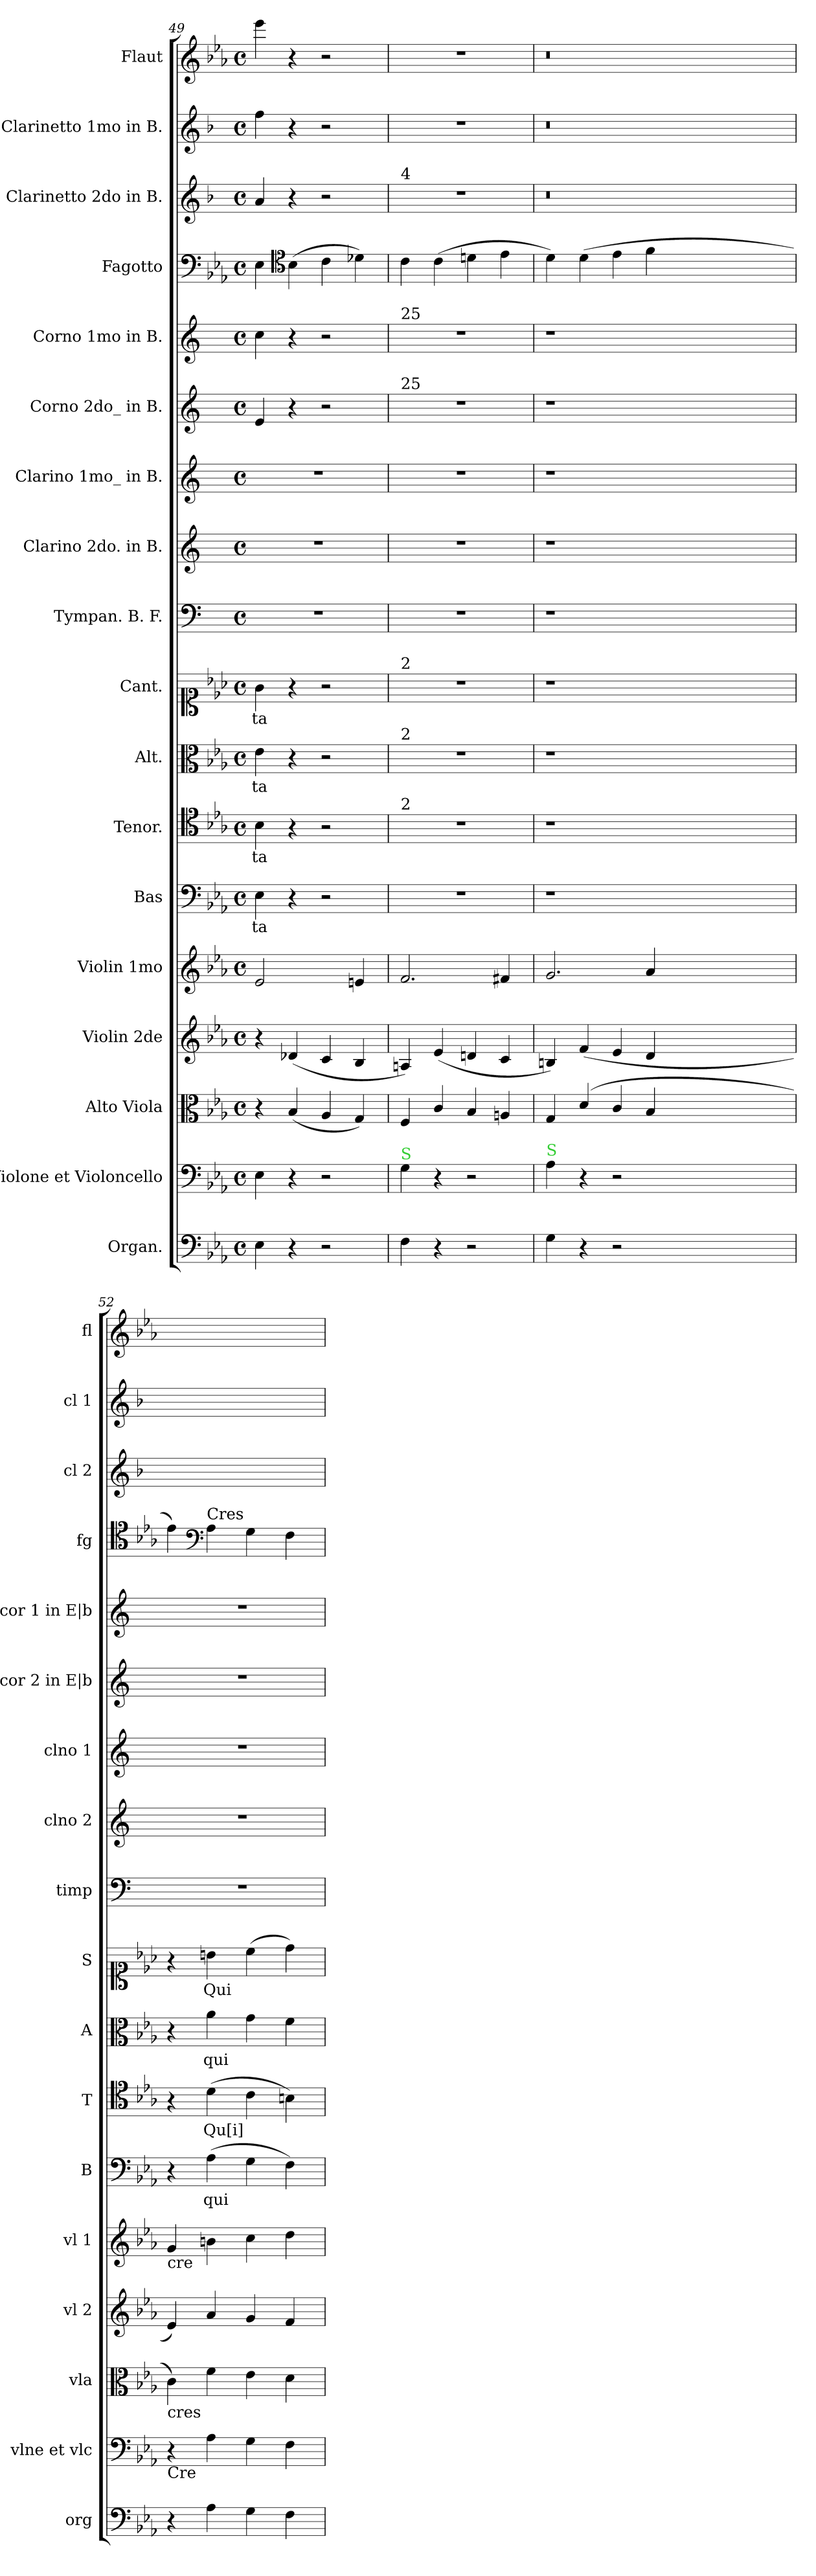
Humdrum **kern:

**kern	**kern	**kern	**kern	**kern	**kern	**text	**kern	**text	**kern	**text	**kern	**text	**kern	**kern	**kern	**kern	**kern	**kern	**kern	**kern	**kern
*part18	*part17	*part16	*part15	*part14	*part13	*part13	*part12	*part12	*part11	*part11	*part10	*part10	*part9	*part8	*part7	*part6	*part5	*part4	*part3	*part2	*part1
*staff18	*staff17	*staff16	*staff15	*staff14	*staff13	*staff13	*staff12	*staff12	*staff11	*staff11	*staff10	*staff10	*staff9	*staff8	*staff7	*staff6	*staff5	*staff4	*staff3	*staff2	*staff1
*I"Organ.	*I"Violone et Violoncello	*I"Alto Viola	*I"Violin 2de	*I"Violin 1mo	*I"Bas	*	*I"Tenor.	*	*I"Alt.	*	*I"Cant.	*	*I"Tympan. B. F.	*I"Clarino 2do. in B.	*I"Clarino 1mo_ in B.	*I"Corno 2do_ in B.	*I"Corno 1mo in B.	*I"Fagotto	*I"Clarinetto 2do in B.	*I"Clarinetto 1mo in B.	*I"Flaut
*I'org	*I'vlne et vlc	*I'vla	*I'vl 2	*I'vl 1	*I'B	*	*I'T	*	*I'A	*	*I'S	*	*I'timp	*I'clno 2	*I'clno 1	*I'cor 2 in E|b	*I'cor 1 in E|b	*I'fg	*I'cl 2	*I'cl 1	*I'fl
*clefF4	*clefF4	*clefC3	*clefG2	*clefG2	*clefF4	*	*clefC4	*	*clefC3	*	*clefC1	*	*clefF4	*clefG2	*clefG2	*clefG2	*clefG2	*clefF4	*clefG2	*clefG2	*clefG2
*	*	*	*	*	*	*	*	*	*	*	*	*	*	*ITrd-2c-3	*ITrd-2c-3	*ITrd5c9	*ITrd5c9	*	*ITrd1c2	*ITrd1c2	*
*k[b-e-a-]	*k[b-e-a-]	*k[b-e-a-]	*k[b-e-a-]	*k[b-e-a-]	*k[b-e-a-]	*	*k[b-e-a-]	*	*k[b-e-a-]	*	*k[b-e-a-]	*	*	*k[b-e-a-]	*k[b-e-a-]	*k[b-e-a-]	*k[b-e-a-]	*k[b-e-a-]	*k[b-e-a-]	*k[b-e-a-]	*k[b-e-a-]
*E-:	*E-:	*E-:	*E-:	*E-:	*E-:	*	*E-:	*	*E-:	*	*E-:	*	*	*E-:	*E-:	*E-:	*E-:	*E-:	*E-:	*E-:	*E-:
*M4/4	*M4/4	*M4/4	*M4/4	*M4/4	*M4/4	*	*M4/4	*	*M4/4	*	*M4/4	*	*M4/4	*M4/4	*M4/4	*M4/4	*M4/4	*M4/4	*M4/4	*M4/4	*M4/4
*met(c)	*met(c)	*met(c)	*met(c)	*met(c)	*met(c)	*	*met(c)	*	*met(c)	*	*met(c)	*	*met(c)	*met(c)	*met(c)	*met(c)	*met(c)	*met(c)	*met(c)	*met(c)	*met(c)
=49	=49	=49	=49	=49	=49	=49	=49	=49	=49	=49	=49	=49	=49	=49	=49	=49	=49	=49	=49	=49	=49
!	!	!	!	!LO:N:vis=2	!	!	!	!	!	!	!	!	!	!	!	!	!	!	!	!	!
4E-\	4E-\	4r	4r	2.e-/	4E-\	-ta	4B-\	-ta	4e-\	-ta	4g\	-ta	1r	1r	1r	4G/	4e-\	4E-\	4g/	4ee-\	4eee-\
*	*	*	*	*	*	*	*	*	*	*	*	*	*	*	*	*	*	*clefC4	*	*	*
4r	4r	(4B-/	(4d-X/	.	4r	.	4r	.	4r	.	4r	.	.	.	.	4r	4r	(4B-\	4r	4r	4r
2r	2r	4A-/	4c/	.	2r	.	2r	.	2r	.	2r	.	.	.	.	2r	2r	4c\	2r	2r	2r
.	.	4G/)	4B-/	4en/	.	.	.	.	.	.	.	.	.	.	.	.	.	4d-X\)	.	.	.
=50	=50	=50	=50	=50	=50	=50	=50	=50	=50	=50	=50	=50	=50	=50	=50	=50	=50	=50	=50	=50	=50
!	!	!	!	!	!	!	!	!	!	!	!	!	!	!	!	!	!	!	!LO:TX:a:t=4	!	!
!	!	!	!	!	!	!	!	!	!	!	!	!	!	!	!	!	!LO:TX:a:t=25	!	!	!	!
!	!	!	!	!	!	!	!	!	!	!	!	!	!	!	!	!LO:TX:a:t=25	!	!	!	!	!
!	!	!	!	!	!	!	!	!	!	!	!LO:TX:a:t=2	!	!	!	!	!	!	!	!	!	!
!	!	!	!	!	!	!	!	!	!LO:TX:a:t=2	!	!	!	!	!	!	!	!	!	!	!	!
!	!	!	!	!	!	!	!LO:TX:a:t=2	!	!	!	!	!	!	!	!	!	!	!	!	!	!
!	!LO:TX:a:color=limegreen:t=S	!	!	!	!	!	!	!	!	!	!	!	!	!	!	!	!	!	!	!	!
4F\	4G\	4F/	4An/)	2.f/	1r	.	1r	.	1r	.	1r	.	1r	1r	1r	1r	1r	4c\	1r	1r	1r
4r	4r	4c/	(4e-/	.	.	.	.	.	.	.	.	.	.	.	.	.	.	(4c\	.	.	.
2r	2r	4B-/	4dn/	.	.	.	.	.	.	.	.	.	.	.	.	.	.	4dn\	.	.	.
.	.	4An/	4c/	4f#X/	.	.	.	.	.	.	.	.	.	.	.	.	.	4e-\	.	.	.
=51	=51	=51	=51	=51	=51	=51	=51	=51	=51	=51	=51	=51	=51	=51	=51	=51	=51	=51	=51	=51	=51
!	!LO:TX:a:color=limegreen:t=S	!	!	!	!	!	!	!	!	!	!	!	!	!	!	!	!	!	!	!	!
4G\	4A-\	4G/	4Bn/)	2.g/	1r	.	1r	.	1r	.	1r	.	1r	1r	1r	1r	1r	4d\)	0.r	0.r	0.r
4r	4r	(<4d/	(4f/	.	.	.	.	.	.	.	.	.	.	.	.	.	.	(4d\	.	.	.
2r	2r	4c/	4e-/	.	.	.	.	.	.	.	.	.	.	.	.	.	.	4e-\	.	.	.
.	.	4B-/	4d/	4a-/	.	.	.	.	.	.	.	.	.	.	.	.	.	4f\	.	.	.
0ryy	0ryy	0ryy	0ryy	0ryy	0ryy	.	0ryy	.	0ryy	.	0ryy	.	0ryy	0ryy	0ryy	0ryy	0ryy	0ryy	.	.	.
=52	=52	=52	=52	=52	=52	=52	=52	=52	=52	=52	=52	=52	=52	=52	=52	=52	=52	=52	=52	=52	=52
!	!	!	!	!LO:TX:b:t=cre	!	!	!	!	!	!	!	!	!	!	!	!	!	!	!	!	!
!	!	!LO:TX:b:t=cres	!	!	!	!	!	!	!	!	!	!	!	!	!	!	!	!	!	!	!
!	!LO:TX:b:t=Cre	!	!	!	!	!	!	!	!	!	!	!	!	!	!	!	!	!	!	!	!
4r	4r	4c\)	4e-/)	4g/	4r	.	4r	.	4r	.	4r	.	1r	1r	1r	1r	1r	4e-\)	1ryy	1ryy	1ryy
*	*	*	*	*	*	*	*	*	*	*	*	*	*	*	*	*	*	*clefF4	*	*	*
!	!	!	!	!	!	!	!	!	!	!	!	!	!	!	!	!	!	!LO:TX:a:t=Cres	!	!	!
4A-\	4A-\	4f\	4a-/	4bn\	(4A-\	qui	(4d\	Qu[i]	4a-\	qui	4bn\	Qui	.	.	.	.	.	4A-\	.	.	.
4G\	4G\	4e-\	4g/	4cc\	4G\	.	4c\	.	4g\	.	(>4cc\	.	.	.	.	.	.	4G\	.	.	.
4F\	4F\	4d\	4f/	4dd\	4F\)	.	4Bn\)	.	4f\	.	4dd\)	.	.	.	.	.	.	4F\	.	.	.
=	=	=	=	=	=	=	=	=	=	=	=	=	=	=	=	=	=	=	=	=	=
*-	*-	*-	*-	*-	*-	*-	*-	*-	*-	*-	*-	*-	*-	*-	*-	*-	*-	*-	*-	*-	*-
